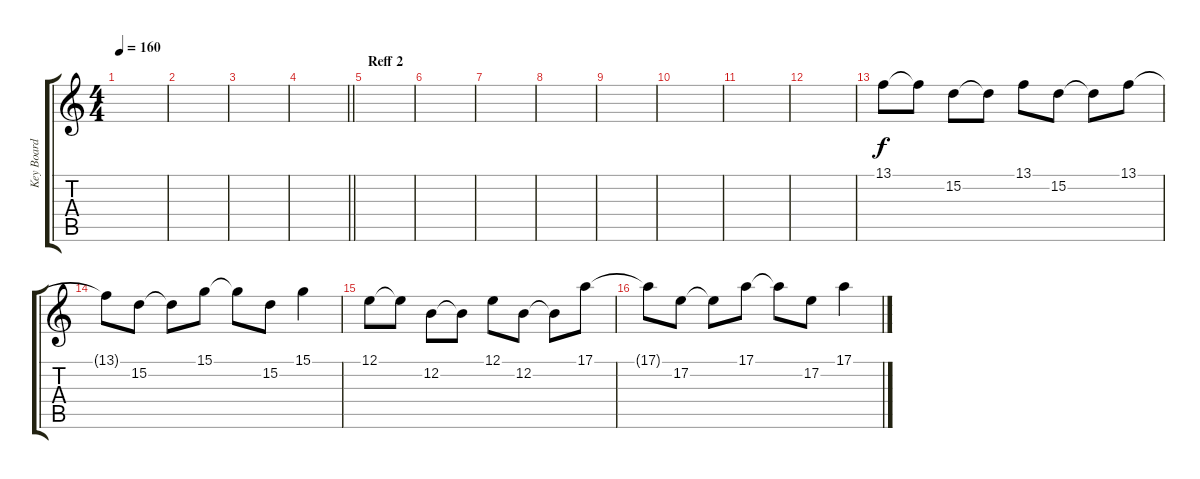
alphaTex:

\track ("Key Board" "Key Board") {instrument stringensemble1}
\staff {score tabs}
\tuning (E4 B3 G3 D3 A2 E2) {hide}
\ts (4 4)
\tempo 160
\clef g2
\ks c
|
|
|
\barLineRight lightlight
|
\section ("" "Reff 2")
|
|
|
|
|
|
|
|
13.1.8{dy f} 13.1{t}.8 15.2.8 15.2{t}.8 13.1.8 15.2.8 15.2{t}.8 13.1.8 |
13.1{t}.8 15.2.8 15.2{t}.8 15.1.8 15.1{t}.8 15.2.8 15.1.4 |
12.1.8 12.1{t}.8 12.2.8 12.2{t}.8 12.1.8 12.2.8 12.2{t}.8 17.1.8 |
17.1{t}.8 17.2.8 17.2{t}.8 17.1.8 17.1{t}.8 17.2.8 17.1.4
